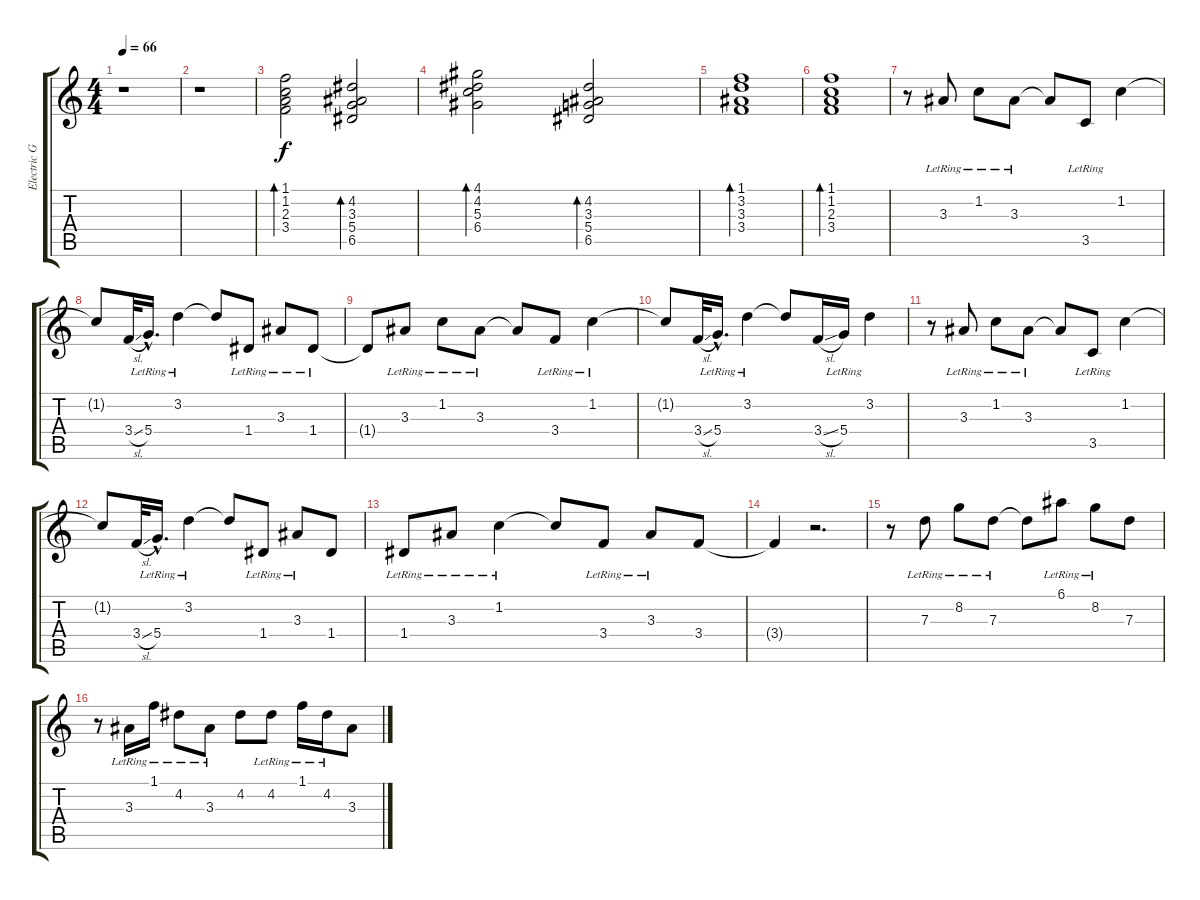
\track ("Electric Guitar" "Electric G") {instrument electricguitarclean}
\staff {score tabs}
\tuning (E4 B3 G3 D3 A2 E2) {hide}
\ts (4 4)
\tempo 66
\clef g2
\ks c
r.1{dy f} |
r.1 |
(1.1 1.2 2.3 3.4).2{bd 60} (4.2 3.3 5.4 6.5).2{bd 60} |
(4.1 4.2 5.3 6.4).2{bd 60} (4.2 3.3 5.4 6.5).2{bd 60} |
(1.1 3.2 3.3 3.4).1{bd 60} |
(1.1 1.2 2.3 3.4).1{bd 60} |
r.8 3.3{lr}.8 1.2{lr}.8 3.3{lr}.8 3.3{t}.8 3.5{lr}.8 1.2.4 |
1.2{t}.8 3.4{sl}.32 5.4{hac lr}.16{d} 3.2{lr}.4 3.2{t}.8 1.4{lr}.8 3.3{lr}.8 1.4{lr}.8 |
1.4{t}.8 3.3{lr}.8 1.2{lr}.8 3.3{lr}.8 3.3{t}.8 3.4{lr}.8 1.2{lr}.4 |
1.2{t}.8 3.4{sl}.32 5.4{hac lr}.16{d} 3.2{lr}.4 3.2{t}.8 3.4{sl}.16 5.4{lr}.16 3.2.4 |
r.8 3.3{lr}.8 1.2{lr}.8 3.3{lr}.8 3.3{t}.8 3.5{lr}.8 1.2.4 |
1.2{t}.8 3.4{sl}.32 5.4{hac lr}.16{d} 3.2{lr}.4 3.2{t}.8 1.4{lr}.8 3.3{lr}.8 1.4.8 |
1.4{lr}.8 3.3{lr}.8 1.2{lr}.4 1.2{t}.8 3.4{lr}.8 3.3{lr}.8 3.4.8 |
3.4{t}.4 r.2{d} |
r.8 7.3{lr}.8 8.2{lr}.8 7.3{lr}.8 7.3{t}.8 6.1{lr}.8 8.2{lr}.8 7.3.8 |
r.8 3.3{lr}.16 1.1{lr}.16 4.2{lr}.8 3.3{lr}.8 4.2.8 4.2{lr}.8 1.1{lr}.16 4.2{lr}.16 3.3.8
